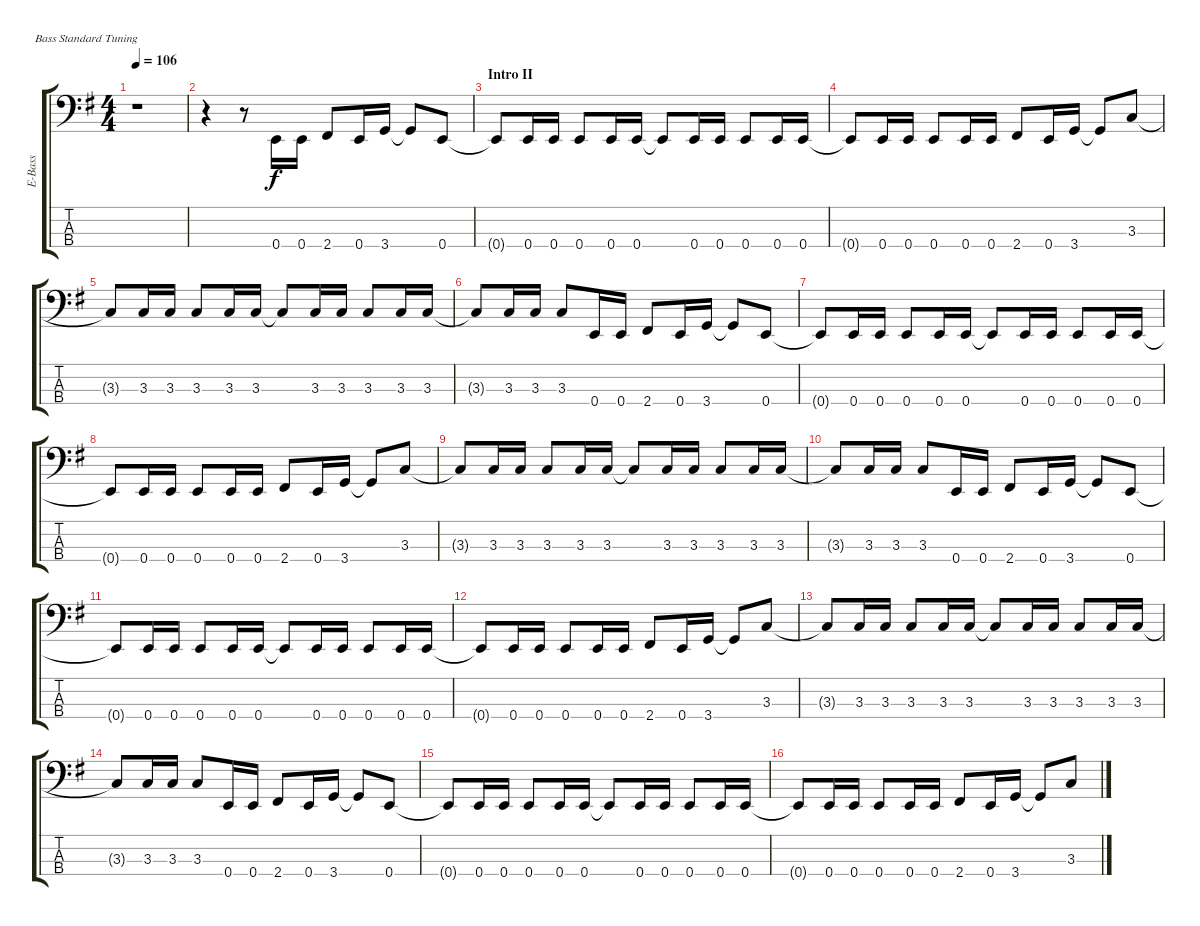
\defaultSystemsLayout 4
\bracketExtendMode groupsimilarinstruments
\otherSystemsTrackNameOrientation horizontal
\track ("Electric Bass" "E-Bass") {multiBarRest instrument electricbassfinger}
\staff {score tabs}
\tuning (G2 D2 A1 E1)
\ts (4 4)
\tempo 106
\clef f4
\ks g
r.1{dy f beam Down} |
r.4{beam Down} r.8{beam Down} 0.4{acc forcenatural}.16{beam Up} 0.4{acc forcenatural}.16{beam Up} 2.4{acc #}.8{beam Up} 0.4{acc forcenatural}.16{beam Up} 3.4{acc forcenatural}.16{beam Up} 3.4{t acc forcenatural}.8{beam Up} 0.4{acc forcenatural}.8{beam Up} |
\section ("" "Intro II")
0.4{t acc forcenatural}.8{beam Up} 0.4{acc forcenatural}.16{beam Up} 0.4{acc forcenatural}.16{beam Up} 0.4{acc forcenatural}.8{beam Up} 0.4{acc forcenatural}.16{beam Up} 0.4{acc forcenatural}.16{beam Up} 0.4{t acc forcenatural}.8{beam Up} 0.4{acc forcenatural}.16{beam Up} 0.4{acc forcenatural}.16{beam Up} 0.4{acc forcenatural}.8{beam Up} 0.4{acc forcenatural}.16{beam Up} 0.4{acc forcenatural}.16{beam Up} |
0.4{t acc forcenatural}.8{beam Up} 0.4{acc forcenatural}.16{beam Up} 0.4{acc forcenatural}.16{beam Up} 0.4{acc forcenatural}.8{beam Up} 0.4{acc forcenatural}.16{beam Up} 0.4{acc forcenatural}.16{beam Up} 2.4{acc #}.8{beam Up} 0.4{acc forcenatural}.16{beam Up} 3.4{acc forcenatural}.16{beam Up} 3.4{t acc forcenatural}.8{beam Up} 3.3{acc forcenatural}.8{beam Up} |
3.3{t acc forcenatural}.8{beam Up} 3.3{acc forcenatural}.16{beam Up} 3.3{acc forcenatural}.16{beam Up} 3.3{acc forcenatural}.8{beam Up} 3.3{acc forcenatural}.16{beam Up} 3.3{acc forcenatural}.16{beam Up} 3.3{t acc forcenatural}.8{beam Up} 3.3{acc forcenatural}.16{beam Up} 3.3{acc forcenatural}.16{beam Up} 3.3{acc forcenatural}.8{beam Up} 3.3{acc forcenatural}.16{beam Up} 3.3{acc forcenatural}.16{beam Up} |
3.3{t acc forcenatural}.8{beam Up} 3.3{acc forcenatural}.16{beam Up} 3.3{acc forcenatural}.16{beam Up} 3.3{acc forcenatural}.8{beam Up} 0.4{acc forcenatural}.16{beam Up} 0.4{acc forcenatural}.16{beam Up} 2.4{acc #}.8{beam Up} 0.4{acc forcenatural}.16{beam Up} 3.4{acc forcenatural}.16{beam Up} 3.4{t acc forcenatural}.8{beam Up} 0.4{acc forcenatural}.8{beam Up} |
0.4{t acc forcenatural}.8{beam Up} 0.4{acc forcenatural}.16{beam Up} 0.4{acc forcenatural}.16{beam Up} 0.4{acc forcenatural}.8{beam Up} 0.4{acc forcenatural}.16{beam Up} 0.4{acc forcenatural}.16{beam Up} 0.4{t acc forcenatural}.8{beam Up} 0.4{acc forcenatural}.16{beam Up} 0.4{acc forcenatural}.16{beam Up} 0.4{acc forcenatural}.8{beam Up} 0.4{acc forcenatural}.16{beam Up} 0.4{acc forcenatural}.16{beam Up} |
0.4{t acc forcenatural}.8{beam Up} 0.4{acc forcenatural}.16{beam Up} 0.4{acc forcenatural}.16{beam Up} 0.4{acc forcenatural}.8{beam Up} 0.4{acc forcenatural}.16{beam Up} 0.4{acc forcenatural}.16{beam Up} 2.4{acc #}.8{beam Up} 0.4{acc forcenatural}.16{beam Up} 3.4{acc forcenatural}.16{beam Up} 3.4{t acc forcenatural}.8{beam Up} 3.3{acc forcenatural}.8{beam Up} |
3.3{t acc forcenatural}.8{beam Up} 3.3{acc forcenatural}.16{beam Up} 3.3{acc forcenatural}.16{beam Up} 3.3{acc forcenatural}.8{beam Up} 3.3{acc forcenatural}.16{beam Up} 3.3{acc forcenatural}.16{beam Up} 3.3{t acc forcenatural}.8{beam Up} 3.3{acc forcenatural}.16{beam Up} 3.3{acc forcenatural}.16{beam Up} 3.3{acc forcenatural}.8{beam Up} 3.3{acc forcenatural}.16{beam Up} 3.3{acc forcenatural}.16{beam Up} |
3.3{t acc forcenatural}.8{beam Up} 3.3{acc forcenatural}.16{beam Up} 3.3{acc forcenatural}.16{beam Up} 3.3{acc forcenatural}.8{beam Up} 0.4{acc forcenatural}.16{beam Up} 0.4{acc forcenatural}.16{beam Up} 2.4{acc #}.8{beam Up} 0.4{acc forcenatural}.16{beam Up} 3.4{acc forcenatural}.16{beam Up} 3.4{t acc forcenatural}.8{beam Up} 0.4{acc forcenatural}.8{beam Up} |
0.4{t acc forcenatural}.8{beam Up} 0.4{acc forcenatural}.16{beam Up} 0.4{acc forcenatural}.16{beam Up} 0.4{acc forcenatural}.8{beam Up} 0.4{acc forcenatural}.16{beam Up} 0.4{acc forcenatural}.16{beam Up} 0.4{t acc forcenatural}.8{beam Up} 0.4{acc forcenatural}.16{beam Up} 0.4{acc forcenatural}.16{beam Up} 0.4{acc forcenatural}.8{beam Up} 0.4{acc forcenatural}.16{beam Up} 0.4{acc forcenatural}.16{beam Up} |
0.4{t acc forcenatural}.8{beam Up} 0.4{acc forcenatural}.16{beam Up} 0.4{acc forcenatural}.16{beam Up} 0.4{acc forcenatural}.8{beam Up} 0.4{acc forcenatural}.16{beam Up} 0.4{acc forcenatural}.16{beam Up} 2.4{acc #}.8{beam Up} 0.4{acc forcenatural}.16{beam Up} 3.4{acc forcenatural}.16{beam Up} 3.4{t acc forcenatural}.8{beam Up} 3.3{acc forcenatural}.8{beam Up} |
3.3{t acc forcenatural}.8{beam Up} 3.3{acc forcenatural}.16{beam Up} 3.3{acc forcenatural}.16{beam Up} 3.3{acc forcenatural}.8{beam Up} 3.3{acc forcenatural}.16{beam Up} 3.3{acc forcenatural}.16{beam Up} 3.3{t acc forcenatural}.8{beam Up} 3.3{acc forcenatural}.16{beam Up} 3.3{acc forcenatural}.16{beam Up} 3.3{acc forcenatural}.8{beam Up} 3.3{acc forcenatural}.16{beam Up} 3.3{acc forcenatural}.16{beam Up} |
3.3{t acc forcenatural}.8{beam Up} 3.3{acc forcenatural}.16{beam Up} 3.3{acc forcenatural}.16{beam Up} 3.3{acc forcenatural}.8{beam Up} 0.4{acc forcenatural}.16{beam Up} 0.4{acc forcenatural}.16{beam Up} 2.4{acc #}.8{beam Up} 0.4{acc forcenatural}.16{beam Up} 3.4{acc forcenatural}.16{beam Up} 3.4{t acc forcenatural}.8{beam Up} 0.4{acc forcenatural}.8{beam Up} |
0.4{t acc forcenatural}.8{beam Up} 0.4{acc forcenatural}.16{beam Up} 0.4{acc forcenatural}.16{beam Up} 0.4{acc forcenatural}.8{beam Up} 0.4{acc forcenatural}.16{beam Up} 0.4{acc forcenatural}.16{beam Up} 0.4{t acc forcenatural}.8{beam Up} 0.4{acc forcenatural}.16{beam Up} 0.4{acc forcenatural}.16{beam Up} 0.4{acc forcenatural}.8{beam Up} 0.4{acc forcenatural}.16{beam Up} 0.4{acc forcenatural}.16{beam Up} |
0.4{t acc forcenatural}.8{beam Up} 0.4{acc forcenatural}.16{beam Up} 0.4{acc forcenatural}.16{beam Up} 0.4{acc forcenatural}.8{beam Up} 0.4{acc forcenatural}.16{beam Up} 0.4{acc forcenatural}.16{beam Up} 2.4{acc #}.8{beam Up} 0.4{acc forcenatural}.16{beam Up} 3.4{acc forcenatural}.16{beam Up} 3.4{t acc forcenatural}.8{beam Up} 3.3{acc forcenatural}.8{beam Up}
